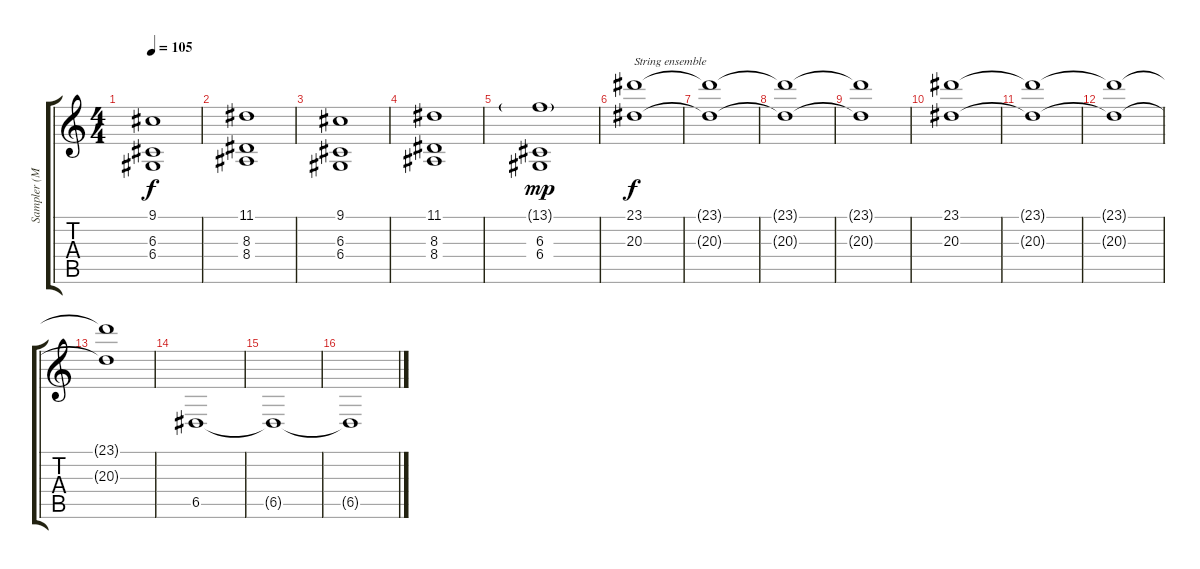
\track ("Sampler (Mr.Hahn)" "Sampler (M") {instrument pad2warm}
\staff {score tabs}
\tuning (E4 B3 G3 D3 A2 E2) {hide}
\ts (4 4)
\tempo 105
\clef g2
\ks c
(9.1 6.3 6.4).1{dy f volume 10} |
(11.1 8.3 8.4).1{volume 10} |
(9.1 6.3 6.4).1{volume 10} |
(11.1 8.3 8.4).1{volume 10} |
(13.1{g} 6.3 6.4).1{dy mp volume 10} |
(23.1 20.3).1{txt "String ensemble" dy f volume 9 instrument stringensemble1} |
(23.1{t} 20.3{t}).1 |
(23.1{t} 20.3{t}).1 |
(23.1{t} 20.3{t}).1{volume 8} |
(23.1 20.3).1{volume 9 instrument stringensemble1} |
(23.1{t} 20.3{t}).1 |
(23.1{t} 20.3{t}).1 |
(23.1{t} 20.3{t}).1{volume 8} |
6.5.1{volume 8 instrument pad2warm} |
6.5{t}.1 |
6.5{t}.1
